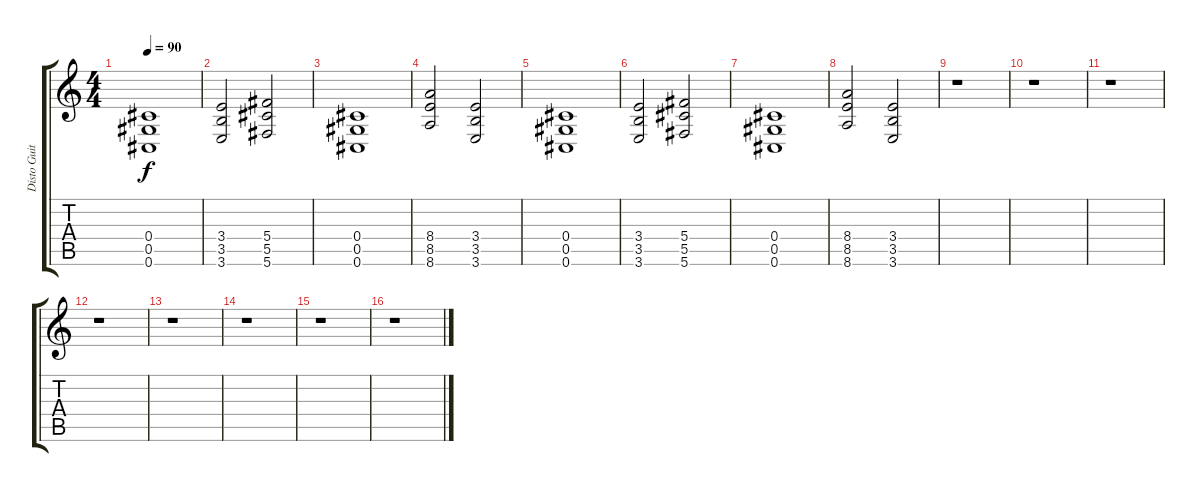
\track ("Disto Guitar" "Disto Guit") {instrument distortionguitar}
\staff {score tabs}
\tuning (Eb4 Bb3 Gb3 Db3 Ab2 Db2) {hide}
\ts (4 4)
\tempo 90
\clef g2
\ks c
(0.4 0.5 0.6).1{dy f} |
(3.4 3.5 3.6).2 (5.4 5.5 5.6).2 |
(0.4 0.5 0.6).1 |
(8.4 8.5 8.6).2 (3.4 3.5 3.6).2 |
(0.4 0.5 0.6).1 |
(3.4 3.5 3.6).2 (5.4 5.5 5.6).2 |
(0.4 0.5 0.6).1 |
(8.4 8.5 8.6).2 (3.4 3.5 3.6).2 |
r.1 |
r.1 |
r.1 |
r.1 |
r.1 |
r.1 |
r.1 |
r.1
